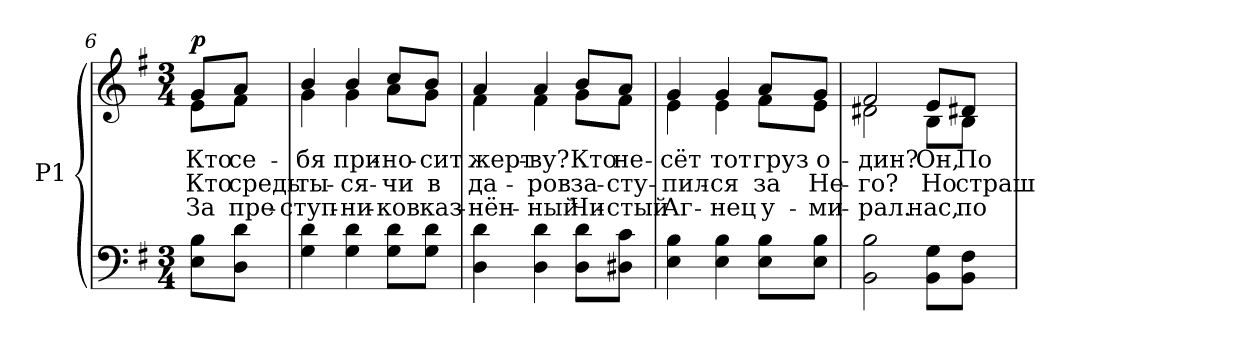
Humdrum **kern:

**kern	**kern	**text	**text	**text	**dynam
*part1	*part1	*part1	*part1	*part1	*part1
*staff2	*staff1	*staff1	*staff1	*staff1	*staff1/2
*I"P1	*	*	*	*	*
!!LO:LB:g=z
*clefF4	*clefG2	*	*	*	*
*k[f#]	*k[f#]	*	*	*	*
*G:	*G:	*	*	*	*
*M3/4	*M3/4	*	*	*	*
=6	=6	=6	=6	=6	=6
!	!	!LO:LY:b:color=#000000	!LO:LY:b:color=#000000	!LO:LY:b:color=#000000	!
*	*^	*	*	*	*
!	!	!	!LO:LY:b:color=#000000	!	!	!
8Ei\ 8Bi\L	8gi/L	8ei\L	Кто	Кто	За	p
!	!	!	!LO:LY:b:color=#000000	!LO:LY:b:color=#000000	!LO:LY:b:color=#000000	!
!	!	!	!LO:LY:b:color=#000000	!	!	!
8Di\ 8di\J	8ai/J	8f#i\J	се-	средь	-пре-	.
=7	=7	=7	=7	=7	=7	=7
!	!	!	!LO:LY:b:color=#000000	!LO:LY:b:color=#000000	!LO:LY:b:color=#000000	!
!	!	!	!LO:LY:b:color=#000000	!	!	!
4Gi\ 4di	4bi/	4gi\	-бя	ты-	-ступ-	.
!	!	!	!LO:LY:b:color=#000000	!LO:LY:b:color=#000000	!LO:LY:b:color=#000000	!
!	!	!	!LO:LY:b:color=#000000	!	!	!
4Gi\ 4di	4bi/	4gi\	при-	-ся-	ни-	.
!	!	!	!LO:LY:b:color=#000000	!LO:LY:b:color=#000000	!LO:LY:b:color=#000000	!
!	!	!	!LO:LY:b:color=#000000	!	!	!
8Gi\ 8di\L	8cci/L	8ai\L	-но-	-чи	-ков	.
!	!	!	!LO:LY:b:color=#000000	!LO:LY:b:color=#000000	!LO:LY:b:color=#000000	!
!	!	!	!LO:LY:b:color=#000000	!LO:LY:b:color=#000000	!	!
8Gi\ 8di\J	8bi/J	8gi\J	-сит	в	каз-	.
=8	=8	=8	=8	=8	=8	=8
!	!	!	!LO:LY:b:color=#000000	!LO:LY:b:color=#000000	!LO:LY:b:color=#000000	!
!	!	!	!LO:LY:b:color=#000000	!	!	!
4Di\ 4di	4ai/	4f#i\	жерт-	-да-	-нён-	.
!	!	!	!LO:LY:b:color=#000000	!LO:LY:b:color=#000000	!LO:LY:b:color=#000000	!
!	!	!	!LO:LY:b:color=#000000	!	!	!
4Di\ 4di	4ai/	4f#i\	-ву?	-ров	-ный	.
!	!	!	!LO:LY:b:color=#000000	!LO:LY:b:color=#000000	!LO:LY:b:color=#000000	!
!	!	!	!LO:LY:b:color=#000000	!	!	!
8Di\ 8di\L	8bi/L	8gi\L	Кто	за-	Чи-	.
!	!	!	!LO:LY:b:color=#000000	!LO:LY:b:color=#000000	!LO:LY:b:color=#000000	!
!	!	!	!LO:LY:b:color=#000000	!	!	!
8D#Xi\ 8ci\J	8ai/J	8f#i\J	не-	-сту-	стый	.
=9	=9	=9	=9	=9	=9	=9
!	!	!	!LO:LY:b:color=#000000	!LO:LY:b:color=#000000	!LO:LY:b:color=#000000	!
!	!	!	!LO:LY:b:color=#000000	!	!	!
4Ei\ 4Bi	4gi/	4ei\	-сёт	-пил-	-Аг-	.
!	!	!	!LO:LY:b:color=#000000	!LO:LY:b:color=#000000	!LO:LY:b:color=#000000	!
!	!	!	!LO:LY:b:color=#000000	!	!	!
4Ei\ 4Bi	4gi/	4ei\	тот	-ся	-нец	.
!	!	!	!LO:LY:b:color=#000000	!LO:LY:b:color=#000000	!LO:LY:b:color=#000000	!
!	!	!	!LO:LY:b:color=#000000	!	!	!
8Ei\ 8Bi\L	8ai/L	8f#i\L	груз	за	у-	.
!	!	!	!LO:LY:b:color=#000000	!LO:LY:b:color=#000000	!LO:LY:b:color=#000000	!
!	!	!	!LO:LY:b:color=#000000	!	!	!
8Ei\ 8Bi\J	8gi/J	8ei\J	о-	Не-	ми-	.
=10	=10	=10	=10	=10	=10	=10
!	!	!	!LO:LY:b:color=#000000	!LO:LY:b:color=#000000	!LO:LY:b:color=#000000	!
!	!	!	!LO:LY:b:color=#000000	!	!	!
2BBi\ 2Bi	2f#i/	2d#Xi\	-дин?	-го?	-рал.	.
!	!	!	!LO:LY:b:color=#000000	!LO:LY:b:color=#000000	!LO:LY:b:color=#000000	!
!	!	!	!LO:LY:b:color=#000000	!	!	!
8BBi\ 8Gi\L	8ei/L	8Bi\L	Он,	Но	нас,	.
!	!	!	!LO:LY:b:color=#000000	!LO:LY:b:color=#000000	!LO:LY:b:color=#000000	!
!	!	!	!LO:LY:b:color=#000000	!	!	!
8BBi\ 8F#i\J	8d#Xi/J	8Bi\J	По-	страш-	по	.
*	*v	*v	*	*	*	*
=	=	=	=	=	=
*-	*-	*-	*-	*-	*-
